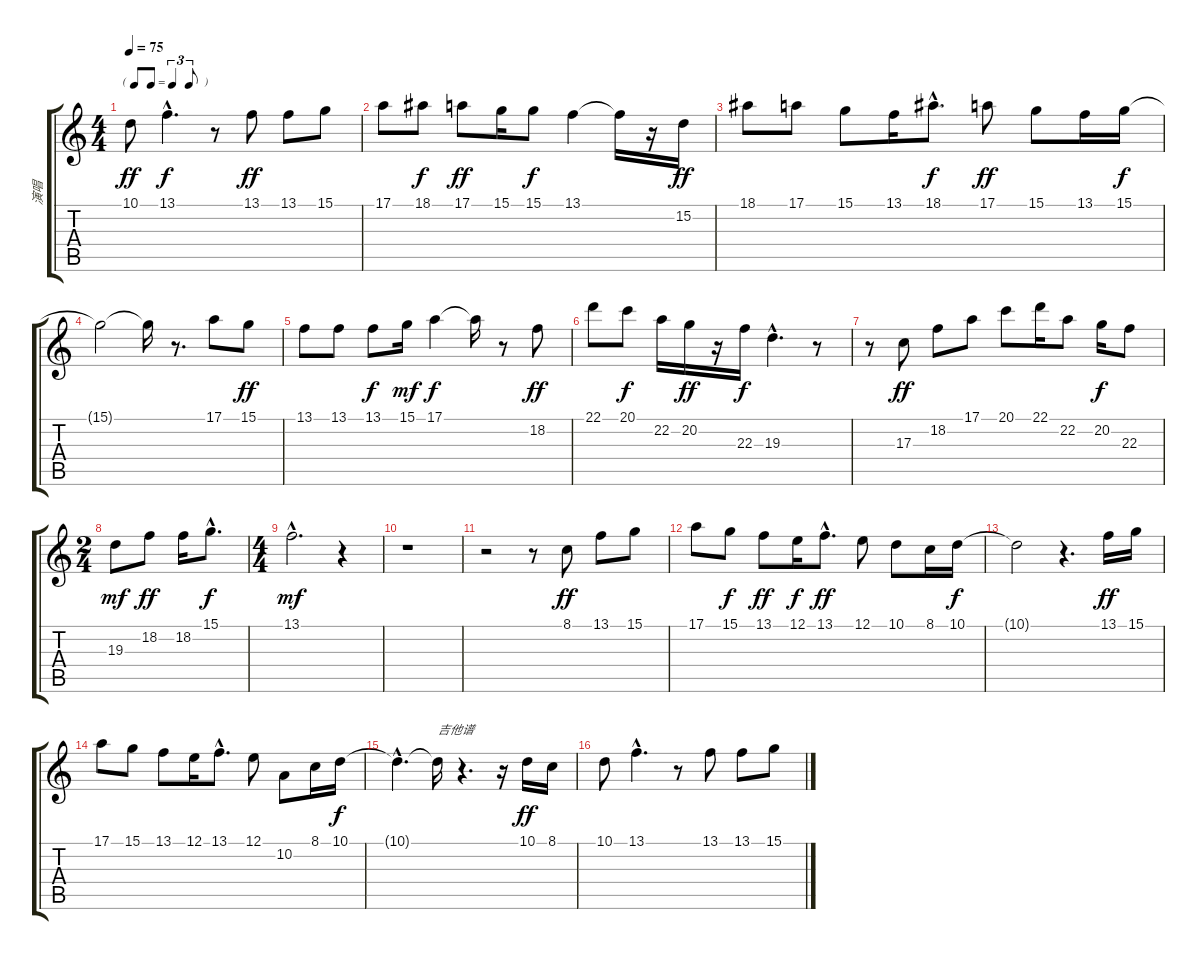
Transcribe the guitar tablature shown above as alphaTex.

\track ("演唱" "演唱") {instrument ocarina}
\staff {score tabs}
\tuning (E4 B3 G3 D3 A2 E2) {hide}
\ts (4 4)
\tf triplet8th
\tempo 75
\clef g2
\ks c
10.1.8{dy ff} 13.1{hac}.4{d dy f} r.8 13.1.8{dy ff} 13.1.8 15.1.8 |
17.1.8 18.1.8{dy f} 17.1.8{dy ff} 15.1.16 15.1.8{dy f} 13.1.4 13.1{t}.16 r.16 15.2.16{dy ff} |
18.1.8 17.1.8 15.1.8 13.1.16 18.1{hac}.8{d dy f} 17.1.8{dy ff} 15.1.8 13.1.16 15.1.16{dy f} |
15.1{t}.2 15.1{t}.16 r.8{d} 17.1.8 15.1.8{dy ff} |
13.1.8 13.1.8 13.1.8{dy f} 15.1.16{dy mf} 17.1.4{dy f} 17.1{t}.16 r.8 18.2.8{dy ff} |
22.1.8 20.1.8{dy f} 22.2.16 20.2.16{dy ff} r.16 22.3.16{dy f} 19.3{hac}.4{d} r.8 |
r.8 17.3.8{dy ff} 18.2.8 17.1.8 20.1.8 22.1.16 22.2.8 20.2.16{dy f} 22.3.8 |
\ts (2 4)
19.3.8{dy mf} 18.2.8{dy ff} 18.2.16 15.1{hac}.8{d dy f} |
\ts (4 4)
13.1{hac}.2{d dy mf} r.4 |
r.1 |
r.2 r.8 8.1.8{dy ff} 13.1.8 15.1.8 |
17.1.8 15.1.8{dy f} 13.1.8{dy ff} 12.1.16{dy f} 13.1{hac}.8{d dy ff} 12.1.8 10.1.8 8.1.16 10.1.16{dy f} |
10.1{t}.2 r.4{d} 13.1.16{dy ff} 15.1.16 |
17.1.8 15.1.8 13.1.8 12.1.16 13.1{hac}.8{d} 12.1.8 10.2.8 8.1.16 10.1.16{dy f} |
10.1{hac t}.4{d} 10.1{t}.16{txt "吉他谱"} r.4{d} r.16 10.1.16{dy ff} 8.1.16 |
10.1.8 13.1{hac}.4{d} r.8 13.1.8 13.1.8 15.1.8
